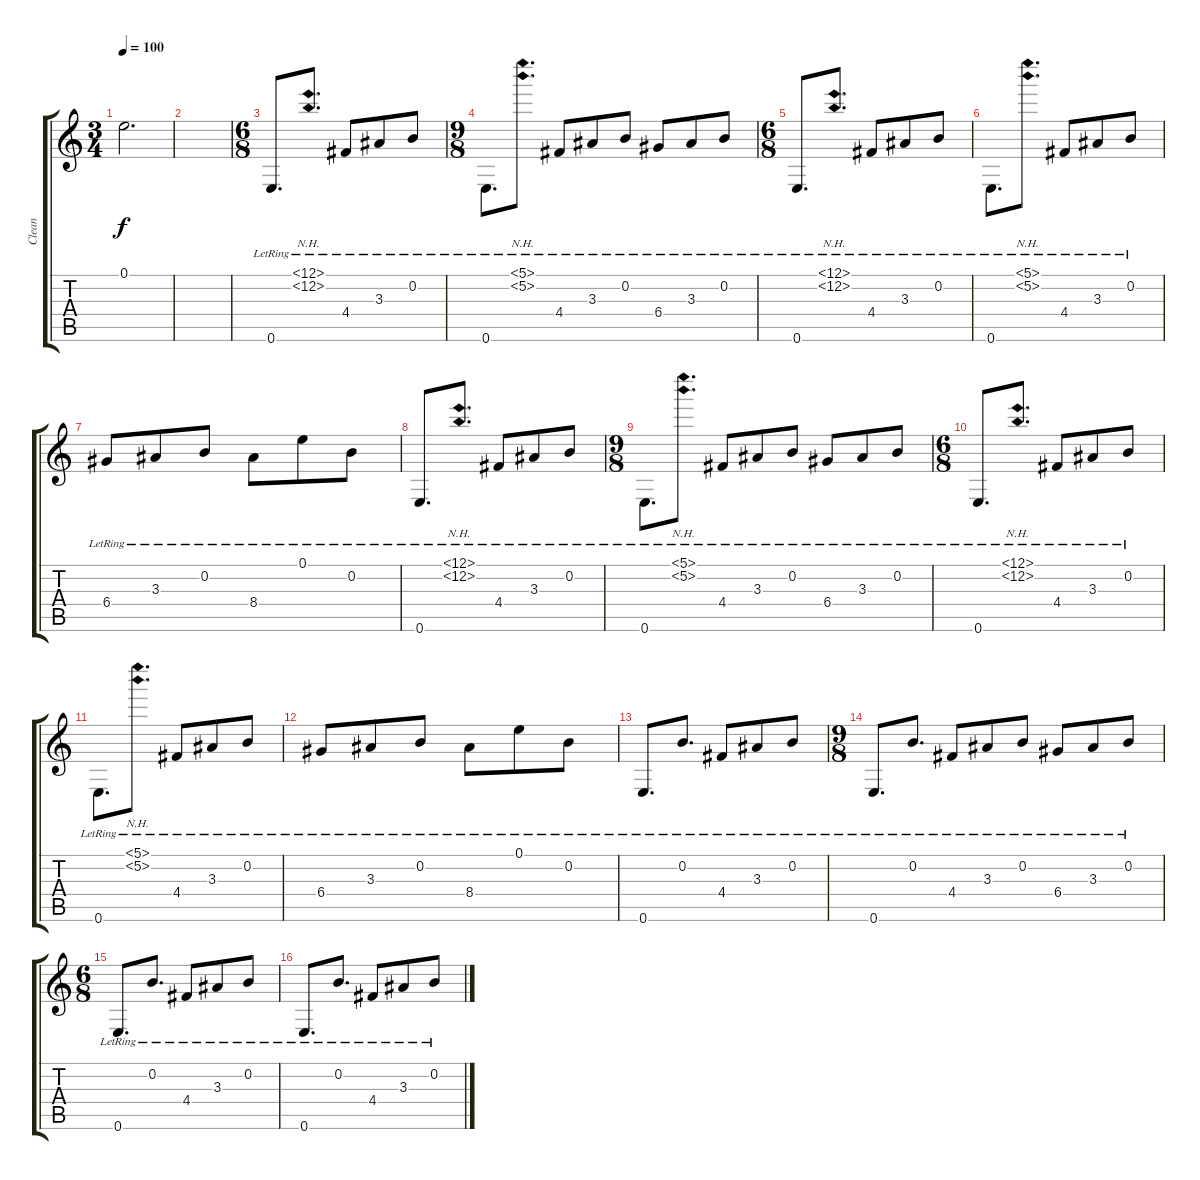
\track ("Clean" "Clean") {instrument acousticguitarsteel}
\staff {score tabs}
\tuning (E4 B3 G3 D3 A2 E2) {hide}
\ts (3 4)
\tempo 100
\clef g2
\ks c
0.1.2{d dy f} |
|
\ts (6 8)
0.6{lr}.8{d} (12.1{nh lr} 12.2{nh lr}).8{d} 4.4{lr}.8 3.3{lr}.8 0.2{lr}.8 |
\ts (9 8)
0.6{lr}.8{d} (5.1{nh lr} 5.2{nh lr}).8{d} 4.4{lr}.8 3.3{lr}.8 0.2{lr}.8 6.4{lr}.8 3.3{lr}.8 0.2{lr}.8 |
\ts (6 8)
0.6{lr}.8{d} (12.1{nh lr} 12.2{nh lr}).8{d} 4.4{lr}.8 3.3{lr}.8 0.2{lr}.8 |
0.6{lr}.8{d} (5.1{nh lr} 5.2{nh lr}).8{d} 4.4{lr}.8 3.3{lr}.8 0.2{lr}.8 |
6.4{lr}.8 3.3{lr}.8 0.2{lr}.8 8.4{lr}.8 0.1{lr}.8 0.2{lr}.8 |
0.6{lr}.8{d} (12.1{nh lr} 12.2{nh lr}).8{d} 4.4{lr}.8 3.3{lr}.8 0.2{lr}.8 |
\ts (9 8)
0.6{lr}.8{d} (5.1{nh lr} 5.2{nh lr}).8{d} 4.4{lr}.8 3.3{lr}.8 0.2{lr}.8 6.4{lr}.8 3.3{lr}.8 0.2{lr}.8 |
\ts (6 8)
0.6{lr}.8{d} (12.1{nh lr} 12.2{nh lr}).8{d} 4.4{lr}.8 3.3{lr}.8 0.2{lr}.8 |
0.6{lr}.8{d} (5.1{nh lr} 5.2{nh lr}).8{d} 4.4{lr}.8 3.3{lr}.8 0.2{lr}.8 |
6.4{lr}.8 3.3{lr}.8 0.2{lr}.8 8.4{lr}.8 0.1{lr}.8 0.2{lr}.8 |
0.6{lr}.8{d} 0.2{lr}.8{d} 4.4{lr}.8 3.3{lr}.8 0.2{lr}.8 |
\ts (9 8)
0.6{lr}.8{d} 0.2{lr}.8{d} 4.4{lr}.8 3.3{lr}.8 0.2{lr}.8 6.4{lr}.8 3.3{lr}.8 0.2{lr}.8 |
\ts (6 8)
0.6{lr}.8{d} 0.2{lr}.8{d} 4.4{lr}.8 3.3{lr}.8 0.2{lr}.8 |
0.6{lr}.8{d} 0.2{lr}.8{d} 4.4{lr}.8 3.3{lr}.8 0.2{lr}.8
